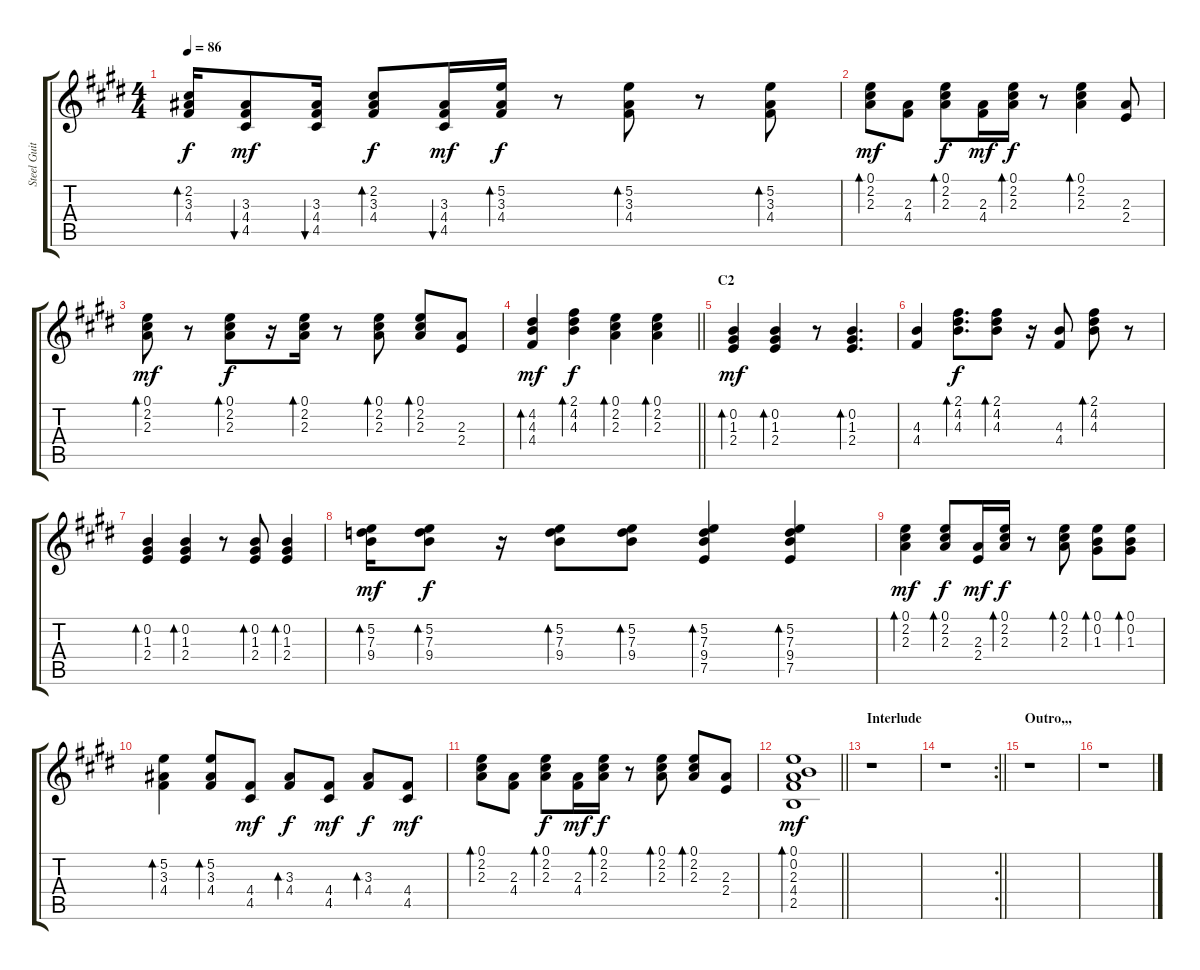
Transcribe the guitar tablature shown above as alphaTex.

\track ("Steel Guitar" "Steel Guit") {instrument acousticguitarsteel}
\staff {score tabs}
\tuning (E4 B3 G3 D3 A2 E2) {hide}
\ts (4 4)
\tempo 86
\clef g2
\ks e
(2.2 3.3 4.4).16{bd 60 dy f} (3.3 4.4 4.5).8{bu 60 dy mf} (3.3 4.4 4.5).16{bu 60} (2.2 3.3 4.4).8{bd 60 dy f} (3.3 4.4 4.5).16{bu 60 dy mf} (5.2 3.3 4.4).16{bd 60 dy f} r.8 (5.2 3.3 4.4).8{bd 60} r.8 (5.2 3.3 4.4).8{bd 60} |
(0.1 2.2 2.3).8{bd 60 dy mf} (2.3 4.4).8 (0.1 2.2 2.3).8{bd 60 dy f} (2.3 4.4).16{dy mf} (0.1 2.2 2.3).16{bd 60 dy f} r.8 (0.1 2.2 2.3).4{bd 60} (2.3 2.4).8 |
(0.1 2.2 2.3).8{bd 60 dy mf} r.8 (0.1 2.2 2.3).8{bd 60 dy f} r.16 (0.1 2.2 2.3).16{bd 60} r.8 (0.1 2.2 2.3).8{bd 60} (0.1 2.2 2.3).8{bd 60} (2.3 2.4).8 |
\barLineRight lightlight
(4.2 4.3 4.4).4{bd 60 dy mf} (2.1 4.2 4.3).4{bd 60 dy f} (0.1 2.2 2.3).4{bd 60} (0.1 2.2 2.3).4{bd 60} |
\section ("" "C2")
(0.2 1.3 2.4).4{bd 60 dy mf} (0.2 1.3 2.4).4{bd 60} r.8 (0.2 1.3 2.4).4{d bd 60} |
(4.3 4.4).4 (2.1 4.2 4.3).8{d bd 60 dy f} (2.1 4.2 4.3).8{bd 60} r.16 (4.3 4.4).8 (2.1 4.2 4.3).8{bd 60} r.8 |
(0.2 1.3 2.4).4{bd 60} (0.2 1.3 2.4).4{bd 60} r.8 (0.2 1.3 2.4).8{bd 60} (0.2 1.3 2.4).4{bd 60} |
(5.2 7.3 9.4).16{bd 60 dy mf} (5.2 7.3 9.4).8{bd 60 dy f} r.16 (5.2 7.3 9.4).8{bd 60} (5.2 7.3 9.4).8{bd 60} (5.2 7.3 9.4 7.5).4{bd 60} (5.2 7.3 9.4 7.5).4{bd 60} |
(0.1 2.2 2.3).4{bd 60 dy mf} (0.1 2.2 2.3).8{bd 60 dy f} (2.3 2.4).16{dy mf} (0.1 2.2 2.3).16{bd 60 dy f} r.8 (0.1 2.2 2.3).8{bd 60} (0.1 0.2 1.3).8{bd 60} (0.1 0.2 1.3).8{bd 60} |
(5.2 3.3 4.4).4{bd 60} (5.2 3.3 4.4).8{bd 60} (4.4 4.5).8{dy mf} (3.3 4.4).8{bd 60 dy f} (4.4 4.5).8{dy mf} (3.3 4.4).8{bd 60 dy f} (4.4 4.5).8{dy mf} |
(0.1 2.2 2.3).8{bd 60} (2.3 4.4).8 (0.1 2.2 2.3).8{bd 60 dy f} (2.3 4.4).16{dy mf} (0.1 2.2 2.3).16{bd 60 dy f} r.8 (0.1 2.2 2.3).8{bd 60} (0.1 2.2 2.3).8{bd 60} (2.3 2.4).8 |
\barLineRight lightlight
(0.1 0.2 2.3 4.4 2.5).1{bd 60 dy mf} |
\section ("" "Interlude")
r.1 |
\rc 2
\barLineRight lightlight
r.1 |
\section ("" "Outro,,,")
r.1 |
r.1
